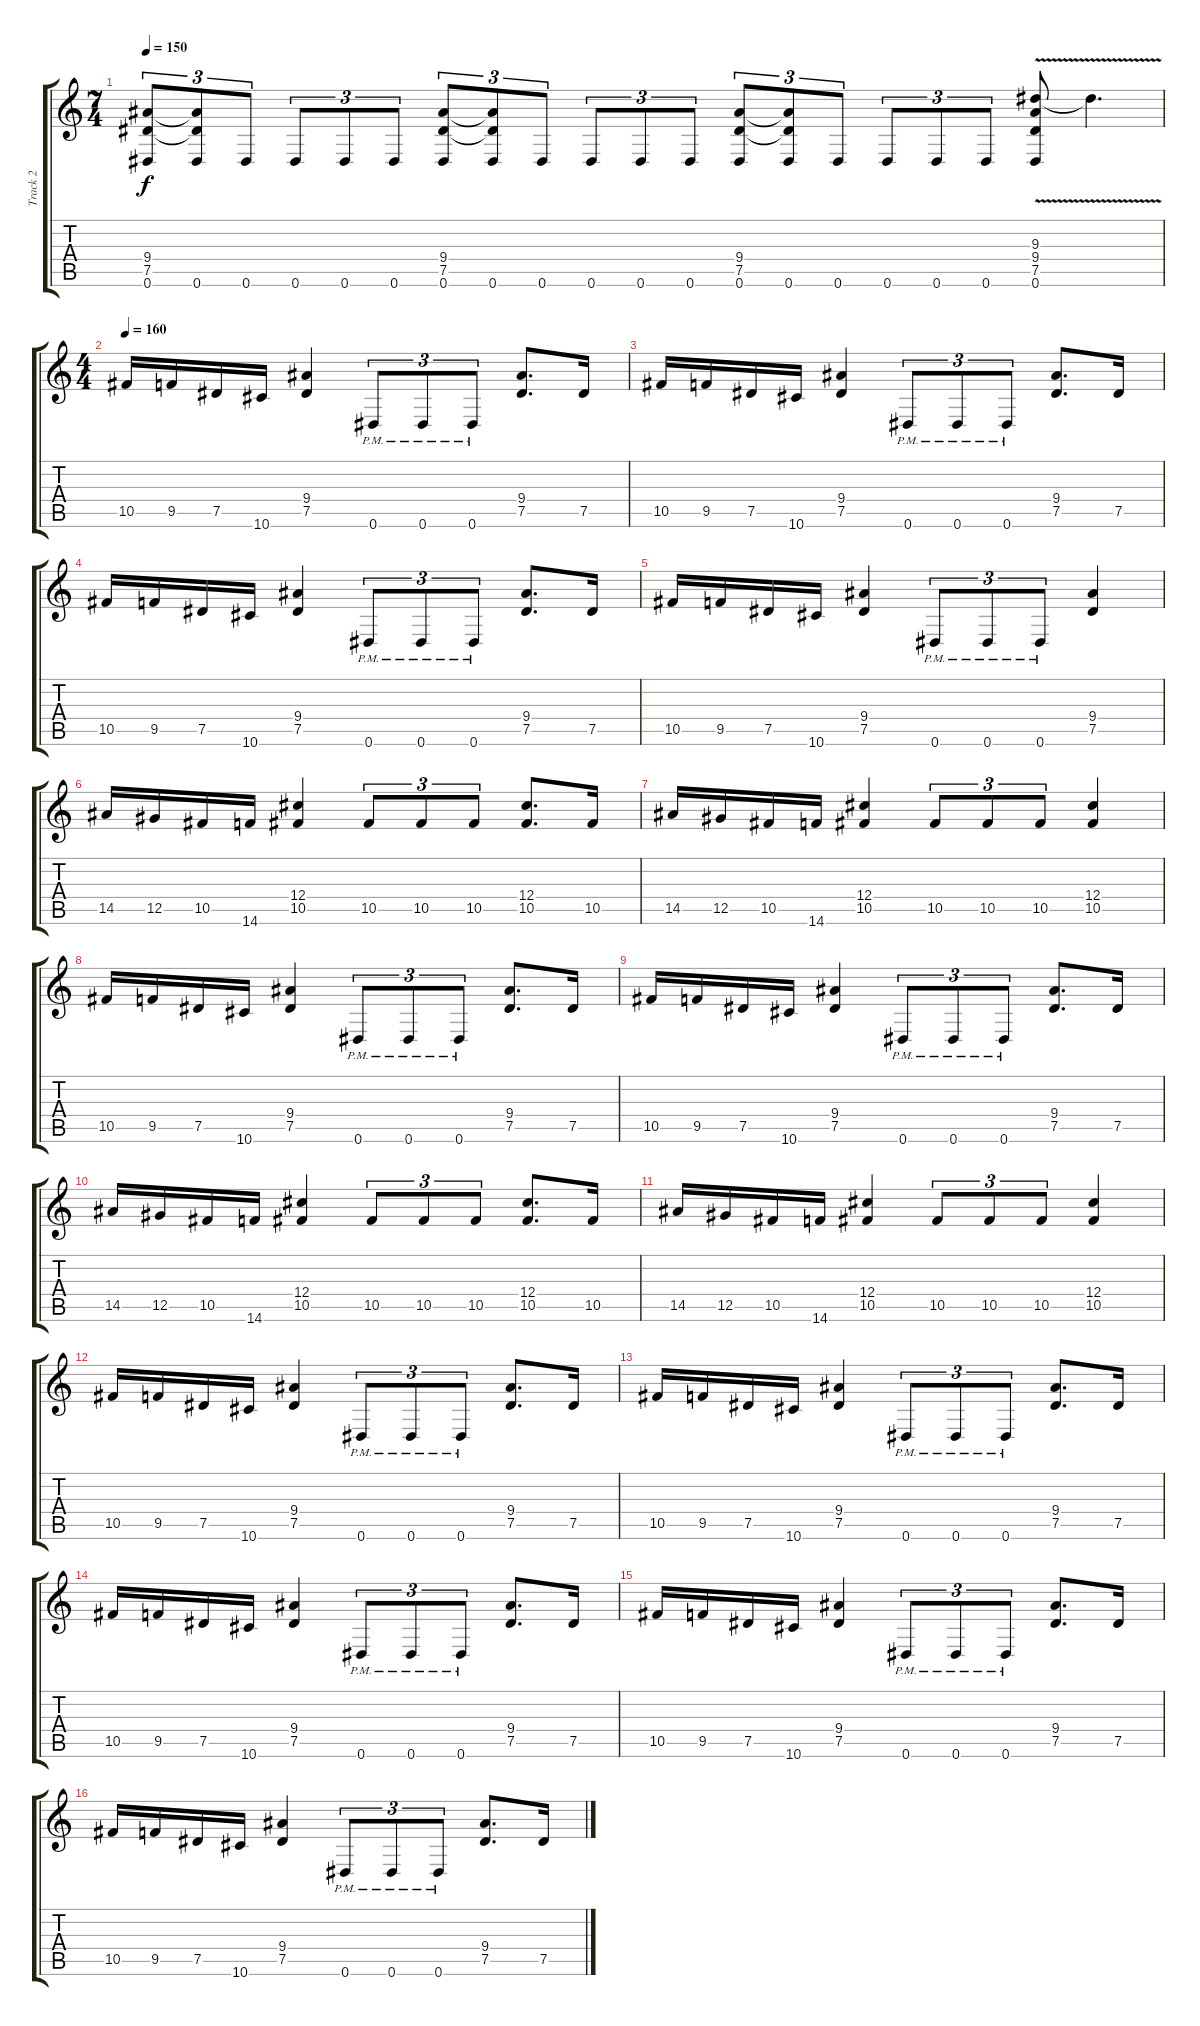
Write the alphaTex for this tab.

\track ("Track 2" "Track 2") {instrument distortionguitar}
\staff {score tabs}
\tuning (Eb4 Bb3 Gb3 Db3 Ab2 Eb2) {hide}
\ts (7 4)
\tempo 150
\clef g2
\ks c
(9.4 7.5 0.6).8{tu (3 2) dy f} (9.4{t} 7.5{t} 0.6).8{tu (3 2)} 0.6.8{tu (3 2)} 0.6.8{tu (3 2)} 0.6.8{tu (3 2)} 0.6.8{tu (3 2)} (9.4 7.5 0.6).8{tu (3 2)} (9.4{t} 7.5{t} 0.6).8{tu (3 2)} 0.6.8{tu (3 2)} 0.6.8{tu (3 2)} 0.6.8{tu (3 2)} 0.6.8{tu (3 2)} (9.4 7.5 0.6).8{tu (3 2)} (9.4{t} 7.5{t} 0.6).8{tu (3 2)} 0.6.8{tu (3 2)} 0.6.8{tu (3 2)} 0.6.8{tu (3 2)} 0.6.8{tu (3 2)} (9.3{v} 9.4 7.5 0.6).8 9.3{t}.4{d} |
\ts (4 4)
\tempo 160
10.5.16 9.5.16 7.5.16 10.6.16 (9.4 7.5).4 0.6{pm}.8{tu (3 2)} 0.6{pm}.8{tu (3 2)} 0.6{pm}.8{tu (3 2)} (9.4 7.5).8{d} 7.5.16 |
10.5.16 9.5.16 7.5.16 10.6.16 (9.4 7.5).4 0.6{pm}.8{tu (3 2)} 0.6{pm}.8{tu (3 2)} 0.6{pm}.8{tu (3 2)} (9.4 7.5).8{d} 7.5.16 |
10.5.16 9.5.16 7.5.16 10.6.16 (9.4 7.5).4 0.6{pm}.8{tu (3 2)} 0.6{pm}.8{tu (3 2)} 0.6{pm}.8{tu (3 2)} (9.4 7.5).8{d} 7.5.16 |
10.5.16 9.5.16 7.5.16 10.6.16 (9.4 7.5).4 0.6{pm}.8{tu (3 2)} 0.6{pm}.8{tu (3 2)} 0.6{pm}.8{tu (3 2)} (9.4 7.5).4 |
14.5.16 12.5.16 10.5.16 14.6.16 (12.4 10.5).4 10.5.8{tu (3 2)} 10.5.8{tu (3 2)} 10.5.8{tu (3 2)} (12.4 10.5).8{d} 10.5.16 |
14.5.16 12.5.16 10.5.16 14.6.16 (12.4 10.5).4 10.5.8{tu (3 2)} 10.5.8{tu (3 2)} 10.5.8{tu (3 2)} (12.4 10.5).4 |
10.5.16 9.5.16 7.5.16 10.6.16 (9.4 7.5).4 0.6{pm}.8{tu (3 2)} 0.6{pm}.8{tu (3 2)} 0.6{pm}.8{tu (3 2)} (9.4 7.5).8{d} 7.5.16 |
10.5.16 9.5.16 7.5.16 10.6.16 (9.4 7.5).4 0.6{pm}.8{tu (3 2)} 0.6{pm}.8{tu (3 2)} 0.6{pm}.8{tu (3 2)} (9.4 7.5).8{d} 7.5.16 |
14.5.16 12.5.16 10.5.16 14.6.16 (12.4 10.5).4 10.5.8{tu (3 2)} 10.5.8{tu (3 2)} 10.5.8{tu (3 2)} (12.4 10.5).8{d} 10.5.16 |
14.5.16 12.5.16 10.5.16 14.6.16 (12.4 10.5).4 10.5.8{tu (3 2)} 10.5.8{tu (3 2)} 10.5.8{tu (3 2)} (12.4 10.5).4 |
10.5.16 9.5.16 7.5.16 10.6.16 (9.4 7.5).4 0.6{pm}.8{tu (3 2)} 0.6{pm}.8{tu (3 2)} 0.6{pm}.8{tu (3 2)} (9.4 7.5).8{d} 7.5.16 |
10.5.16 9.5.16 7.5.16 10.6.16 (9.4 7.5).4 0.6{pm}.8{tu (3 2)} 0.6{pm}.8{tu (3 2)} 0.6{pm}.8{tu (3 2)} (9.4 7.5).8{d} 7.5.16 |
10.5.16 9.5.16 7.5.16 10.6.16 (9.4 7.5).4 0.6{pm}.8{tu (3 2)} 0.6{pm}.8{tu (3 2)} 0.6{pm}.8{tu (3 2)} (9.4 7.5).8{d} 7.5.16 |
10.5.16 9.5.16 7.5.16 10.6.16 (9.4 7.5).4 0.6{pm}.8{tu (3 2)} 0.6{pm}.8{tu (3 2)} 0.6{pm}.8{tu (3 2)} (9.4 7.5).8{d} 7.5.16 |
10.5.16 9.5.16 7.5.16 10.6.16 (9.4 7.5).4 0.6{pm}.8{tu (3 2)} 0.6{pm}.8{tu (3 2)} 0.6{pm}.8{tu (3 2)} (9.4 7.5).8{d} 7.5.16
